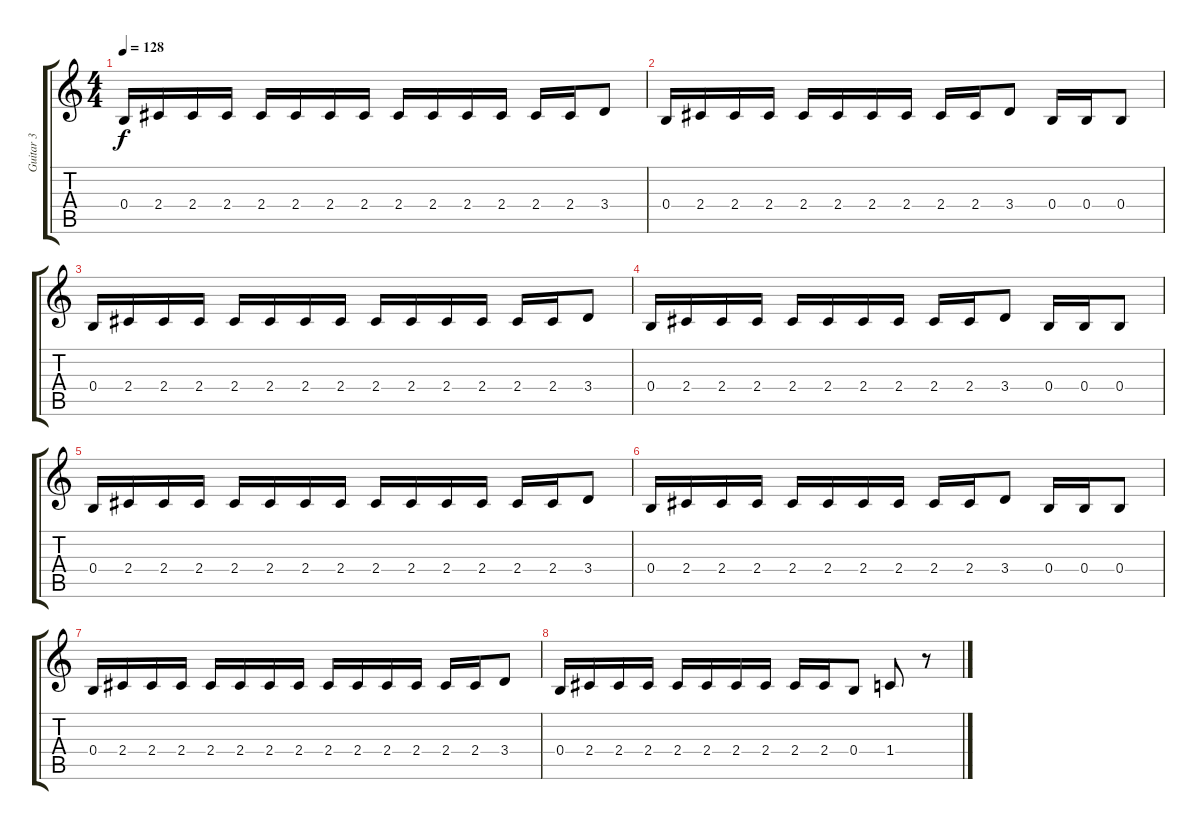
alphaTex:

\track ("Guitar 3" "Guitar 3") {instrument distortionguitar}
\staff {score tabs}
\tuning (Db4 Ab3 E3 B2 Gb2 B1) {hide}
\ts (4 4)
\tempo 128
\clef g2
\ks c
0.4.16{dy f} 2.4.16 2.4.16 2.4.16 2.4.16 2.4.16 2.4.16 2.4.16 2.4.16 2.4.16 2.4.16 2.4.16 2.4.16 2.4.16 3.4.8 |
0.4.16 2.4.16 2.4.16 2.4.16 2.4.16 2.4.16 2.4.16 2.4.16 2.4.16 2.4.16 3.4.8 0.4.16 0.4.16 0.4.8 |
0.4.16 2.4.16 2.4.16 2.4.16 2.4.16 2.4.16 2.4.16 2.4.16 2.4.16 2.4.16 2.4.16 2.4.16 2.4.16 2.4.16 3.4.8 |
0.4.16 2.4.16 2.4.16 2.4.16 2.4.16 2.4.16 2.4.16 2.4.16 2.4.16 2.4.16 3.4.8 0.4.16 0.4.16 0.4.8 |
0.4.16 2.4.16 2.4.16 2.4.16 2.4.16 2.4.16 2.4.16 2.4.16 2.4.16 2.4.16 2.4.16 2.4.16 2.4.16 2.4.16 3.4.8 |
0.4.16 2.4.16 2.4.16 2.4.16 2.4.16 2.4.16 2.4.16 2.4.16 2.4.16 2.4.16 3.4.8 0.4.16 0.4.16 0.4.8 |
0.4.16 2.4.16 2.4.16 2.4.16 2.4.16 2.4.16 2.4.16 2.4.16 2.4.16 2.4.16 2.4.16 2.4.16 2.4.16 2.4.16 3.4.8 |
0.4.16 2.4.16 2.4.16 2.4.16 2.4.16 2.4.16 2.4.16 2.4.16 2.4.16 2.4.16 0.4.8 1.4.8 r.8
